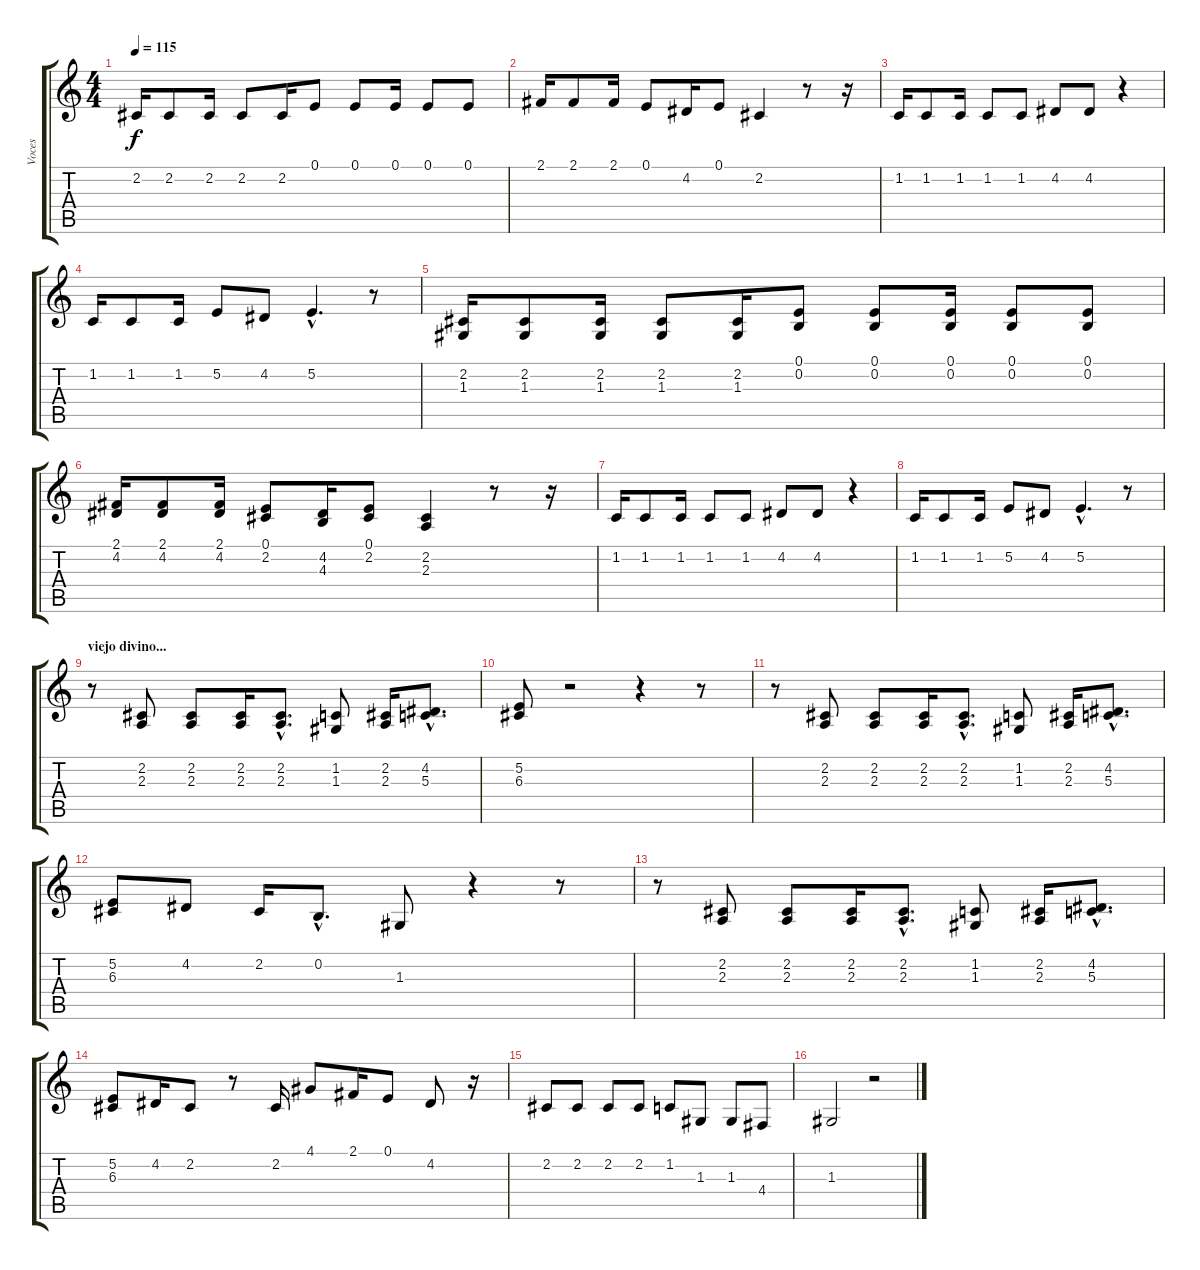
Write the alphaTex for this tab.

\track ("Voces" "Voces") {instrument flute}
\staff {score tabs}
\tuning (E4 B3 G3 D3 A2 E2) {hide}
\ts (4 4)
\tempo 115
\clef g2
\ks c
2.2.16{dy f} 2.2.8 2.2.16 2.2.8 2.2.16 0.1.8 0.1.8 0.1.16 0.1.8 0.1.8 |
2.1.16 2.1.8 2.1.16 0.1.8 4.2.16 0.1.8 2.2.4 r.8 r.16 |
1.2.16 1.2.8 1.2.16 1.2.8 1.2.8 4.2.8 4.2.8 r.4 |
1.2.16 1.2.8 1.2.16 5.2.8 4.2.8 5.2{hac}.4{d} r.8 |
(2.2 1.3).16 (2.2 1.3).8 (2.2 1.3).16 (2.2 1.3).8 (2.2 1.3).16 (0.1 0.2).8 (0.1 0.2).8 (0.1 0.2).16 (0.1 0.2).8 (0.1 0.2).8 |
(2.1 4.2).16 (2.1 4.2).8 (2.1 4.2).16 (0.1 2.2).8 (4.2 4.3).16 (0.1 2.2).8 (2.2 2.3).4 r.8 r.16 |
1.2.16 1.2.8 1.2.16 1.2.8 1.2.8 4.2.8 4.2.8 r.4 |
1.2.16 1.2.8 1.2.16 5.2.8 4.2.8 5.2{hac}.4{d} r.8 |
\section ("" "viejo divino...")
r.8 (2.2 2.3).8 (2.2 2.3).8 (2.2 2.3).16 (2.2{hac} 2.3{hac}).8{d} (1.2 1.3).8 (2.2 2.3).16 (4.2{hac} 5.3{hac}).8{d} |
(5.2 6.3).8 r.2 r.4 r.8 |
r.8 (2.2 2.3).8 (2.2 2.3).8 (2.2 2.3).16 (2.2{hac} 2.3{hac}).8{d} (1.2 1.3).8 (2.2 2.3).16 (4.2{hac} 5.3{hac}).8{d} |
(5.2 6.3).8 4.2.8 2.2.16 0.2{hac}.8{d} 1.3.8 r.4 r.8 |
r.8 (2.2 2.3).8 (2.2 2.3).8 (2.2 2.3).16 (2.2{hac} 2.3{hac}).8{d} (1.2 1.3).8 (2.2 2.3).16 (4.2{hac} 5.3{hac}).8{d} |
(5.2 6.3).8 4.2.16 2.2.8 r.8 2.2.16 4.1.8 2.1.16 0.1.8 4.2.8 r.16 |
2.2.8 2.2.8 2.2.8 2.2.8 1.2.8 1.3.8 1.3.8 4.4.8 |
1.3.2 r.2
